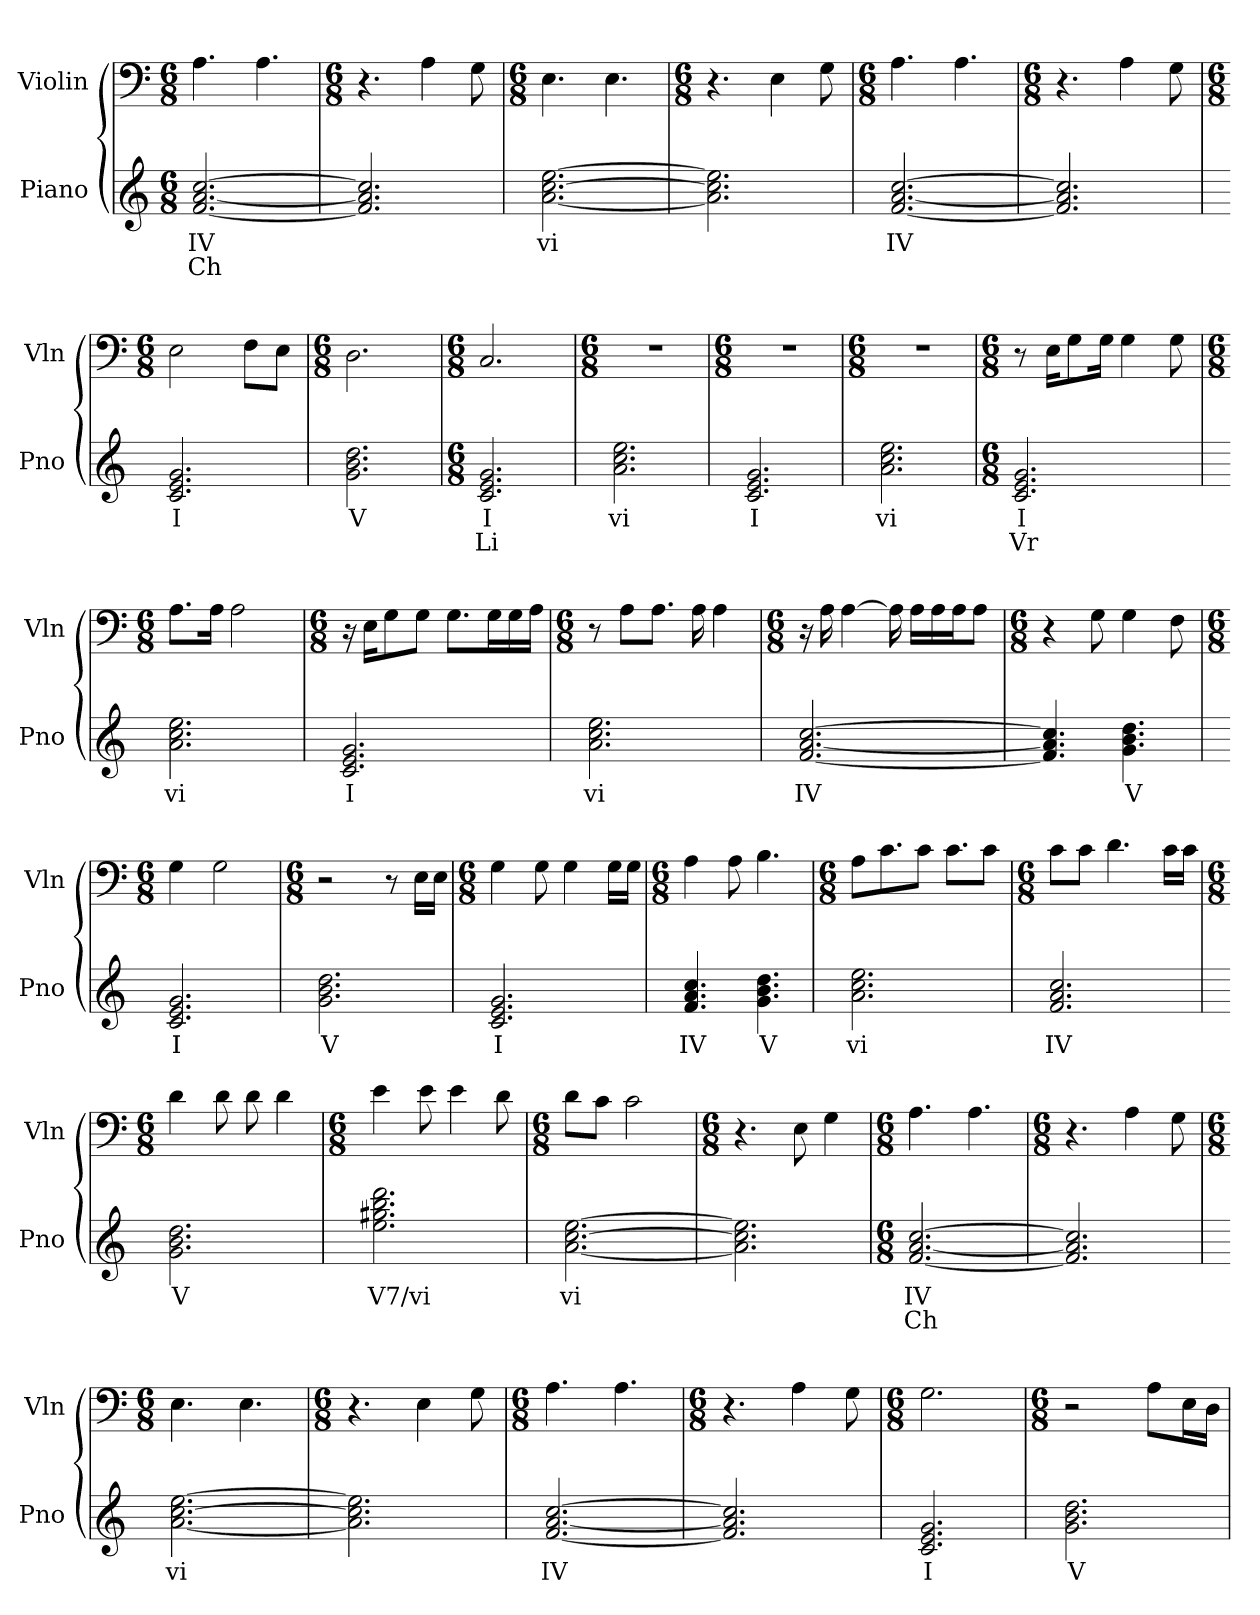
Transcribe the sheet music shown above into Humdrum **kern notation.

**kern	**text	**text	**kern
*part2	*part2	*part2	*part1
*staff2	*staff2	*staff2	*staff1
*I"Piano	*	*	*I"Violin
*I'Pno	*	*	*I'Vln
*k[]	*	*	*
*C:	*	*	*
*M6/8	*	*	*M6/8
=	=	=	=
[2.f [2.a [2.cc	IV	Ch	4.A
.	.	.	4.A
=	=	=	=
*k[]	*	*	*
*C:	*	*	*
*	*	*	*M6/8
2.f] 2.a] 2.cc]	.	.	4.r
.	.	.	4A
.	.	.	8G
=	=	=	=
*k[]	*	*	*
*C:	*	*	*
*	*	*	*M6/8
[2.a [2.cc [2.ee	vi	.	4.E
.	.	.	4.E
=	=	=	=
*k[]	*	*	*
*C:	*	*	*
*	*	*	*M6/8
2.a] 2.cc] 2.ee]	.	.	4.r
.	.	.	4E
.	.	.	8G
=	=	=	=
*k[]	*	*	*
*C:	*	*	*
*	*	*	*M6/8
[2.f [2.a [2.cc	IV	.	4.A
.	.	.	4.A
=	=	=	=
*k[]	*	*	*
*C:	*	*	*
*	*	*	*M6/8
2.f] 2.a] 2.cc]	.	.	4.r
.	.	.	4A
.	.	.	8G
=	=	=	=
*k[]	*	*	*
*C:	*	*	*
*	*	*	*M6/8
2.c 2.e 2.g	I	.	2E
.	.	.	8FL
.	.	.	8EJ
=	=	=	=
*k[]	*	*	*
*C:	*	*	*
*	*	*	*M6/8
2.g 2.b 2.dd	V	.	2.D
=	=	=	=
*k[]	*	*	*
*C:	*	*	*
*M6/8	*	*	*M6/8
2.c 2.e 2.g	I	Li	2.C
=	=	=	=
*k[]	*	*	*
*C:	*	*	*
*	*	*	*M6/8
2.a 2.cc 2.ee	vi	.	2.r
=	=	=	=
*k[]	*	*	*
*C:	*	*	*
*	*	*	*M6/8
2.c 2.e 2.g	I	.	2.r
=	=	=	=
*k[]	*	*	*
*C:	*	*	*
*	*	*	*M6/8
2.a 2.cc 2.ee	vi	.	2.r
=	=	=	=
*k[]	*	*	*
*C:	*	*	*
*M6/8	*	*	*M6/8
2.c 2.e 2.g	I	Vr	8r
.	.	.	16EKL
.	.	.	8G
.	.	.	16GJk
.	.	.	4G
.	.	.	8G
=	=	=	=
*k[]	*	*	*
*C:	*	*	*
*	*	*	*M6/8
2.a 2.cc 2.ee	vi	.	8.AL
.	.	.	16AJk
.	.	.	2A
=	=	=	=
*k[]	*	*	*
*C:	*	*	*
*	*	*	*M6/8
2.c 2.e 2.g	I	.	16r
.	.	.	16EKL
.	.	.	8G
.	.	.	8GJ
.	.	.	8.GL
.	.	.	16GL
.	.	.	16G
.	.	.	16AJJ
=	=	=	=
*k[]	*	*	*
*C:	*	*	*
*	*	*	*M6/8
2.a 2.cc 2.ee	vi	.	8r
.	.	.	8AL
.	.	.	8.AJ
.	.	.	16A
.	.	.	4A
=	=	=	=
*k[]	*	*	*
*C:	*	*	*
*	*	*	*M6/8
[2.f [2.a [2.cc	IV	.	16r
.	.	.	16A
.	.	.	[4A
.	.	.	16A]
.	.	.	16ALL
.	.	.	16A
.	.	.	16AJ
.	.	.	8AJ
=	=	=	=
*k[]	*	*	*
*C:	*	*	*
*	*	*	*M6/8
4.f] 4.a] 4.cc]	.	.	4r
.	.	.	8G
4.g 4.b 4.dd	V	.	4G
.	.	.	8F
=	=	=	=
*k[]	*	*	*
*C:	*	*	*
*	*	*	*M6/8
2.c 2.e 2.g	I	.	4G
.	.	.	2G
=	=	=	=
*k[]	*	*	*
*C:	*	*	*
*	*	*	*M6/8
2.g 2.b 2.dd	V	.	2r
.	.	.	8r
.	.	.	16ELL
.	.	.	16EJJ
=	=	=	=
*k[]	*	*	*
*C:	*	*	*
*	*	*	*M6/8
2.c 2.e 2.g	I	.	4G
.	.	.	8G
.	.	.	4G
.	.	.	16GLL
.	.	.	16GJJ
=	=	=	=
*k[]	*	*	*
*C:	*	*	*
*	*	*	*M6/8
4.f 4.a 4.cc	IV	.	4A
.	.	.	8A
4.g 4.b 4.dd	V	.	4.B
=	=	=	=
*k[]	*	*	*
*C:	*	*	*
*	*	*	*M6/8
2.a 2.cc 2.ee	vi	.	8AL
.	.	.	8.c
.	.	.	8cJ
.	.	.	8.cL
.	.	.	8cJ
=	=	=	=
*k[]	*	*	*
*C:	*	*	*
*	*	*	*M6/8
2.f 2.a 2.cc	IV	.	8cL
.	.	.	8cJ
.	.	.	4.d
.	.	.	16cLL
.	.	.	16cJJ
=	=	=	=
*k[]	*	*	*
*C:	*	*	*
*	*	*	*M6/8
2.g 2.b 2.dd	V	.	4d
.	.	.	8d
.	.	.	8d
.	.	.	4d
=	=	=	=
*k[]	*	*	*
*C:	*	*	*
*	*	*	*M6/8
2.ee 2.gg#X 2.bb 2.ddd	V7/vi	.	4e
.	.	.	8e
.	.	.	4e
.	.	.	8d
=	=	=	=
*k[]	*	*	*
*C:	*	*	*
*	*	*	*M6/8
[2.a [2.cc [2.ee	vi	.	8dL
.	.	.	8cJ
.	.	.	2c
=	=	=	=
*k[]	*	*	*
*C:	*	*	*
*	*	*	*M6/8
2.a] 2.cc] 2.ee]	.	.	4.r
.	.	.	8E
.	.	.	4G
=	=	=	=
*k[]	*	*	*
*C:	*	*	*
*M6/8	*	*	*M6/8
[2.f [2.a [2.cc	IV	Ch	4.A
.	.	.	4.A
=	=	=	=
*k[]	*	*	*
*C:	*	*	*
*	*	*	*M6/8
2.f] 2.a] 2.cc]	.	.	4.r
.	.	.	4A
.	.	.	8G
=	=	=	=
*k[]	*	*	*
*C:	*	*	*
*	*	*	*M6/8
[2.a [2.cc [2.ee	vi	.	4.E
.	.	.	4.E
=	=	=	=
*k[]	*	*	*
*C:	*	*	*
*	*	*	*M6/8
2.a] 2.cc] 2.ee]	.	.	4.r
.	.	.	4E
.	.	.	8G
=	=	=	=
*k[]	*	*	*
*C:	*	*	*
*	*	*	*M6/8
[2.f [2.a [2.cc	IV	.	4.A
.	.	.	4.A
=	=	=	=
*k[]	*	*	*
*C:	*	*	*
*	*	*	*M6/8
2.f] 2.a] 2.cc]	.	.	4.r
.	.	.	4A
.	.	.	8G
=	=	=	=
*k[]	*	*	*
*C:	*	*	*
*	*	*	*M6/8
2.c 2.e 2.g	I	.	2.G
=	=	=	=
*k[]	*	*	*
*C:	*	*	*
*	*	*	*M6/8
2.g 2.b 2.dd	V	.	2r
.	.	.	8AL
.	.	.	16EL
.	.	.	16DJJ
=	=	=	=
*-	*-	*-	*-
